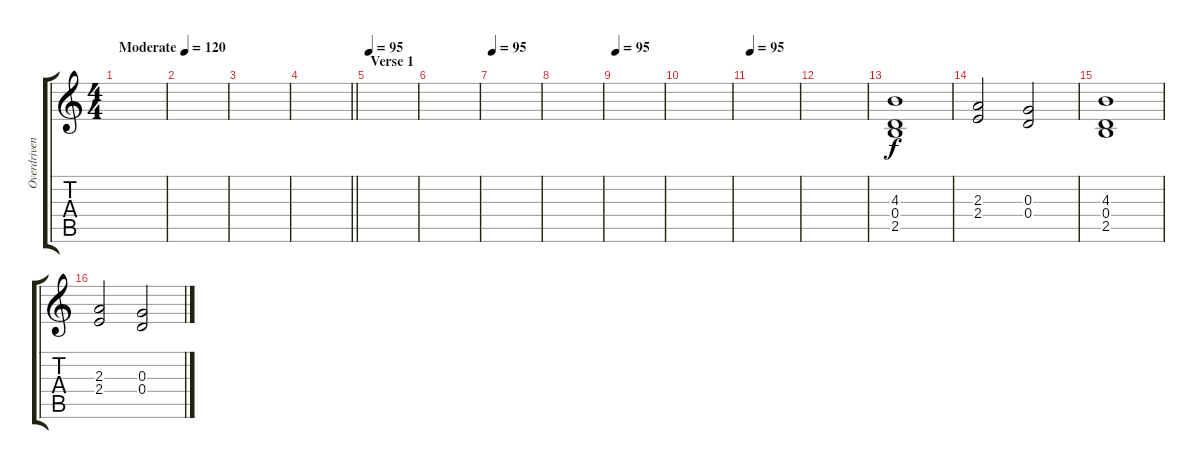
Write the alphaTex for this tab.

\track ("Overdriven" "Overdriven") {instrument overdrivenguitar}
\staff {score tabs}
\tuning (E4 B3 G3 D3 A2 E2) {hide}
\ts (4 4)
\tempo (120 "Moderate")
\tempo 95
\tempo (120 "Moderate")
\clef g2
\ks c
|
|
|
\barLineRight lightlight
|
\section ("" "Verse 1")
\tempo 95
|
|
\tempo 95
|
|
\tempo 95
|
|
\tempo 95
|
|
(4.3 0.4 2.5).1 |
(2.3 2.4).2 (0.3 0.4).2 |
(4.3 0.4 2.5).1 |
(2.3 2.4).2 (0.3 0.4).2
